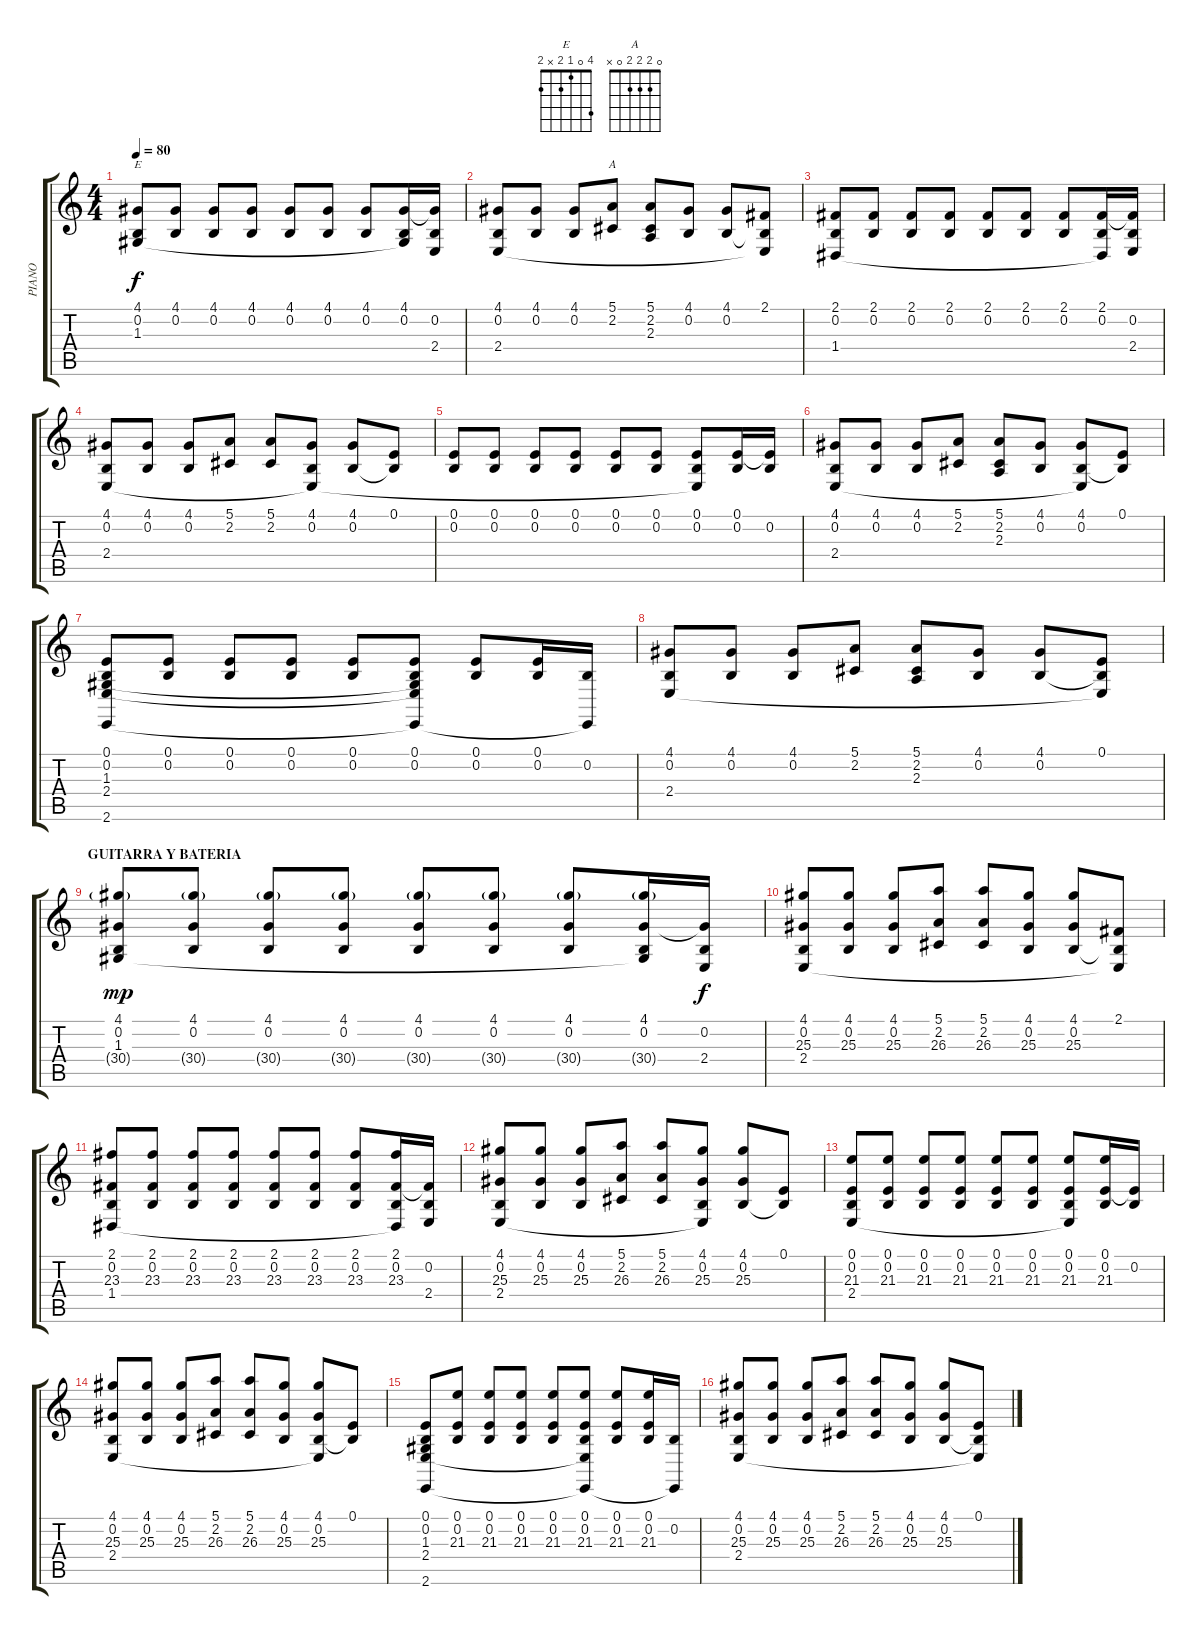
\track ("PIANO" "PIANO") {instrument acousticgrandpiano}
\staff {score tabs}
\tuning (E4 B3 G3 D3 A2 D2) {hide}
\chord ("E" 4 0 1 2 x 2)
\chord ("A" 0 2 2 2 0 x)
\ts (4 4)
\tempo 80
\clef g2
\ks c
(4.1 0.2 1.3).8{ch "E" dy f} (4.1 0.2).8 (4.1 0.2).8 (4.1 0.2).8 (4.1 0.2).8 (4.1 0.2).8 (4.1 0.2).8 (4.1 0.2 1.3{t}).16 (4.1{t} 0.2 2.4).16 |
(4.1 0.2 2.4).8 (4.1 0.2).8 (4.1 0.2).8 (5.1 2.2).8{ch "A"} (5.1 2.2 2.3).8 (4.1 0.2).8 (4.1 0.2).8 (2.1 0.2{t} 2.4{t}).8 |
(2.1 0.2 1.4).8 (2.1 0.2).8 (2.1 0.2).8 (2.1 0.2).8 (2.1 0.2).8 (2.1 0.2).8 (2.1 0.2).8 (2.1 0.2 1.4{t}).16 (2.1{t} 0.2 2.4).16 |
(4.1 0.2 2.4).8 (4.1 0.2).8 (4.1 0.2).8 (5.1 2.2).8 (5.1 2.2).8 (4.1 0.2 2.4{t}).8 (4.1 0.2).8 (0.1 0.2{t}).8 |
(0.1 0.2).8 (0.1 0.2).8 (0.1 0.2).8 (0.1 0.2).8 (0.1 0.2).8 (0.1 0.2).8 (0.1 0.2 2.4{t}).8 (0.1 0.2).16 (0.1{t} 0.2).16 |
(4.1 0.2 2.4).8 (4.1 0.2).8 (4.1 0.2).8 (5.1 2.2).8 (5.1 2.2 2.3).8 (4.1 0.2).8 (4.1 0.2 2.4{t}).8 (0.1 0.2{t}).8 |
(0.1 0.2 1.3 2.4 2.6).8 (0.1 0.2).8 (0.1 0.2).8 (0.1 0.2).8 (0.1 0.2).8 (0.1 0.2 1.3{t} 2.4{t} 2.6{t}).8 (0.1 0.2).8 (0.1 0.2).16 (0.2 2.6{t}).16 |
(4.1 0.2 2.4).8 (4.1 0.2).8 (4.1 0.2).8 (5.1 2.2).8 (5.1 2.2 2.3).8 (4.1 0.2).8 (4.1 0.2).8 (0.1 0.2{t} 2.4{t}).8 |
\section ("" "GUITARRA Y BATERIA")
(4.1 0.2 1.3 30.4{g}).8{dy mp} (4.1 0.2 30.4{g}).8 (4.1 0.2 30.4{g}).8 (4.1 0.2 30.4{g}).8 (4.1 0.2 30.4{g}).8 (4.1 0.2 30.4{g}).8 (4.1 0.2 30.4{g}).8 (4.1 0.2 1.3{t} 30.4{g}).16 (4.1{t} 0.2 2.4).16{dy f} |
(4.1 0.2 25.3 2.4).8 (4.1 0.2 25.3).8 (4.1 0.2 25.3).8 (5.1 2.2 26.3).8 (5.1 2.2 26.3).8 (4.1 0.2 25.3).8 (4.1 0.2 25.3).8 (2.1 0.2{t} 2.4{t}).8 |
(2.1 0.2 23.3 1.4).8 (2.1 0.2 23.3).8 (2.1 0.2 23.3).8 (2.1 0.2 23.3).8 (2.1 0.2 23.3).8 (2.1 0.2 23.3).8 (2.1 0.2 23.3).8 (2.1 0.2 23.3 1.4{t}).16 (2.1{t} 0.2 2.4).16 |
(4.1 0.2 25.3 2.4).8 (4.1 0.2 25.3).8 (4.1 0.2 25.3).8 (5.1 2.2 26.3).8 (5.1 2.2 26.3).8 (4.1 0.2 25.3 2.4{t}).8 (4.1 0.2 25.3).8 (0.1 0.2{t}).8 |
(0.1 0.2 21.3 2.4).8 (0.1 0.2 21.3).8 (0.1 0.2 21.3).8 (0.1 0.2 21.3).8 (0.1 0.2 21.3).8 (0.1 0.2 21.3).8 (0.1 0.2 21.3 2.4{t}).8 (0.1 0.2 21.3).16 (0.1{t} 0.2).16 |
(4.1 0.2 25.3 2.4).8 (4.1 0.2 25.3).8 (4.1 0.2 25.3).8 (5.1 2.2 26.3).8 (5.1 2.2 26.3).8 (4.1 0.2 25.3).8 (4.1 0.2 25.3 2.4{t}).8 (0.1 0.2{t}).8 |
(0.1 0.2 1.3 2.4 2.6).8 (0.1 0.2 21.3).8 (0.1 0.2 21.3).8 (0.1 0.2 21.3).8 (0.1 0.2 21.3).8 (0.1 0.2 21.3 2.4{t} 2.6{t}).8 (0.1 0.2 21.3).8 (0.1 0.2 21.3).16 (0.2 2.6{t}).16 |
(4.1 0.2 25.3 2.4).8 (4.1 0.2 25.3).8 (4.1 0.2 25.3).8 (5.1 2.2 26.3).8 (5.1 2.2 26.3).8 (4.1 0.2 25.3).8 (4.1 0.2 25.3).8 (0.1 0.2{t} 2.4{t}).8
